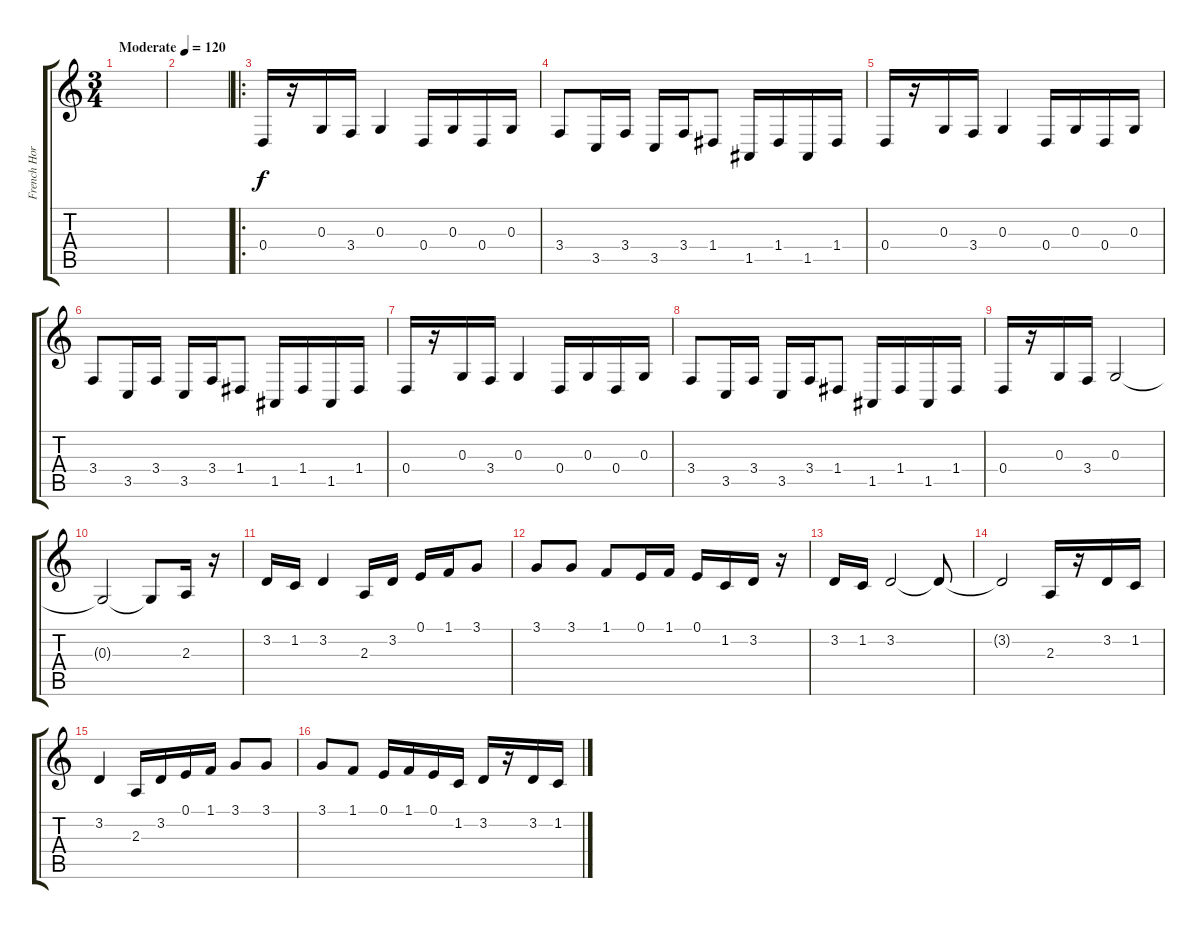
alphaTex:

\track ("French Horn 2" "French Hor") {instrument frenchhorn}
\staff {score tabs}
\tuning (E4 B3 G3 D3 A2 E2) {hide}
\ts (3 4)
\tempo (120 "Moderate")
\clef g2
\ks c
|
|
\ro
0.4.16 r.16 0.3.16 3.4.16 0.3.4 0.4.16 0.3.16 0.4.16 0.3.16 |
3.4.8 3.5.16 3.4.16 3.5.16 3.4.16 1.4.8 1.5.16 1.4.16 1.5.16 1.4.16 |
0.4.16 r.16 0.3.16 3.4.16 0.3.4 0.4.16 0.3.16 0.4.16 0.3.16 |
3.4.8 3.5.16 3.4.16 3.5.16 3.4.16 1.4.8 1.5.16 1.4.16 1.5.16 1.4.16 |
0.4.16 r.16 0.3.16 3.4.16 0.3.4 0.4.16 0.3.16 0.4.16 0.3.16 |
3.4.8 3.5.16 3.4.16 3.5.16 3.4.16 1.4.8 1.5.16 1.4.16 1.5.16 1.4.16 |
0.4.16 r.16 0.3.16 3.4.16 0.3.2 |
0.3{t}.2 0.3{t}.8 2.3.16 r.16 |
3.2.16 1.2.16 3.2.4 2.3.16 3.2.16 0.1.16 1.1.16 3.1.8 |
3.1.8 3.1.8 1.1.8 0.1.16 1.1.16 0.1.16 1.2.16 3.2.16 r.16 |
3.2.16 1.2.16 3.2.2 3.2{t}.8 |
3.2{t}.2 2.3.16 r.16 3.2.16 1.2.16 |
3.2.4 2.3.16 3.2.16 0.1.16 1.1.16 3.1.8 3.1.8 |
3.1.8 1.1.8 0.1.16 1.1.16 0.1.16 1.2.16 3.2.16 r.16 3.2.16 1.2.16
